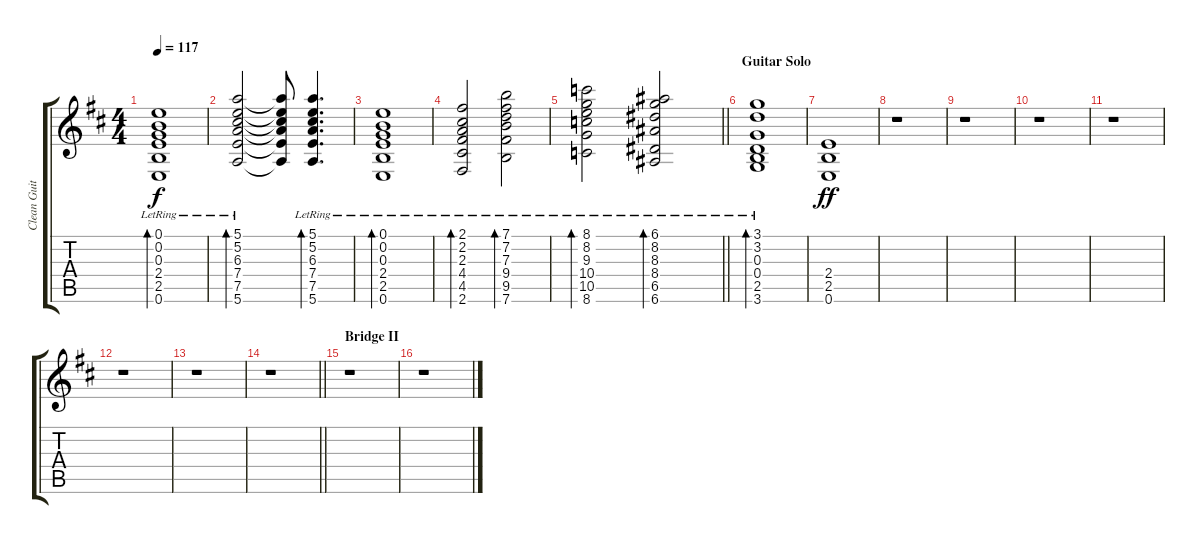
\track ("Clean Guitar" "Clean Guit") {instrument electricguitarclean}
\staff {score tabs}
\tuning (E4 B3 G3 D3 A2 E2) {hide}
\ts (4 4)
\tempo 117
\clef g2
\ks d
(0.1{lr} 0.2{lr} 0.3{lr} 2.4{lr} 2.5{lr} 0.6{lr}).1{bd 240 dy f} |
(5.1{lr} 5.2{lr} 6.3{lr} 7.4{lr} 7.5{lr} 5.6{lr}).2{bd 240} (5.1{t} 5.2{t} 6.3{t} 7.4{t} 7.5{t} 5.6{t}).8 (5.1{lr} 5.2{lr} 6.3{lr} 7.4{lr} 7.5{lr} 5.6{lr}).4{d bd 240} |
(0.1{lr} 0.2{lr} 0.3{lr} 2.4{lr} 2.5{lr} 0.6{lr}).1{bd 240} |
(2.1{lr} 2.2{lr} 2.3{lr} 4.4{lr} 4.5{lr} 2.6{lr}).2{bd 240} (7.1{lr} 7.2{lr} 7.3{lr} 9.4{lr} 9.5{lr} 7.6{lr}).2{bd 240} |
\barLineRight lightlight
(8.1{lr} 8.2{lr} 9.3{lr} 10.4{lr} 10.5{lr} 8.6{lr}).2{bd 240} (6.1{lr} 8.2{lr} 8.3{lr} 8.4{lr} 6.5{lr} 6.6{lr}).2{bd 240} |
\section ("" "Guitar Solo")
(3.1{lr} 3.2{lr} 0.3{lr} 0.4{lr} 2.5{lr} 3.6{lr}).1{bd 240} |
(2.4 2.5 0.6).1{dy ff} |
r.1 |
r.1 |
r.1 |
r.1 |
r.1 |
r.1 |
\barLineRight lightlight
r.1 |
\section ("" "Bridge II")
r.1 |
r.1
